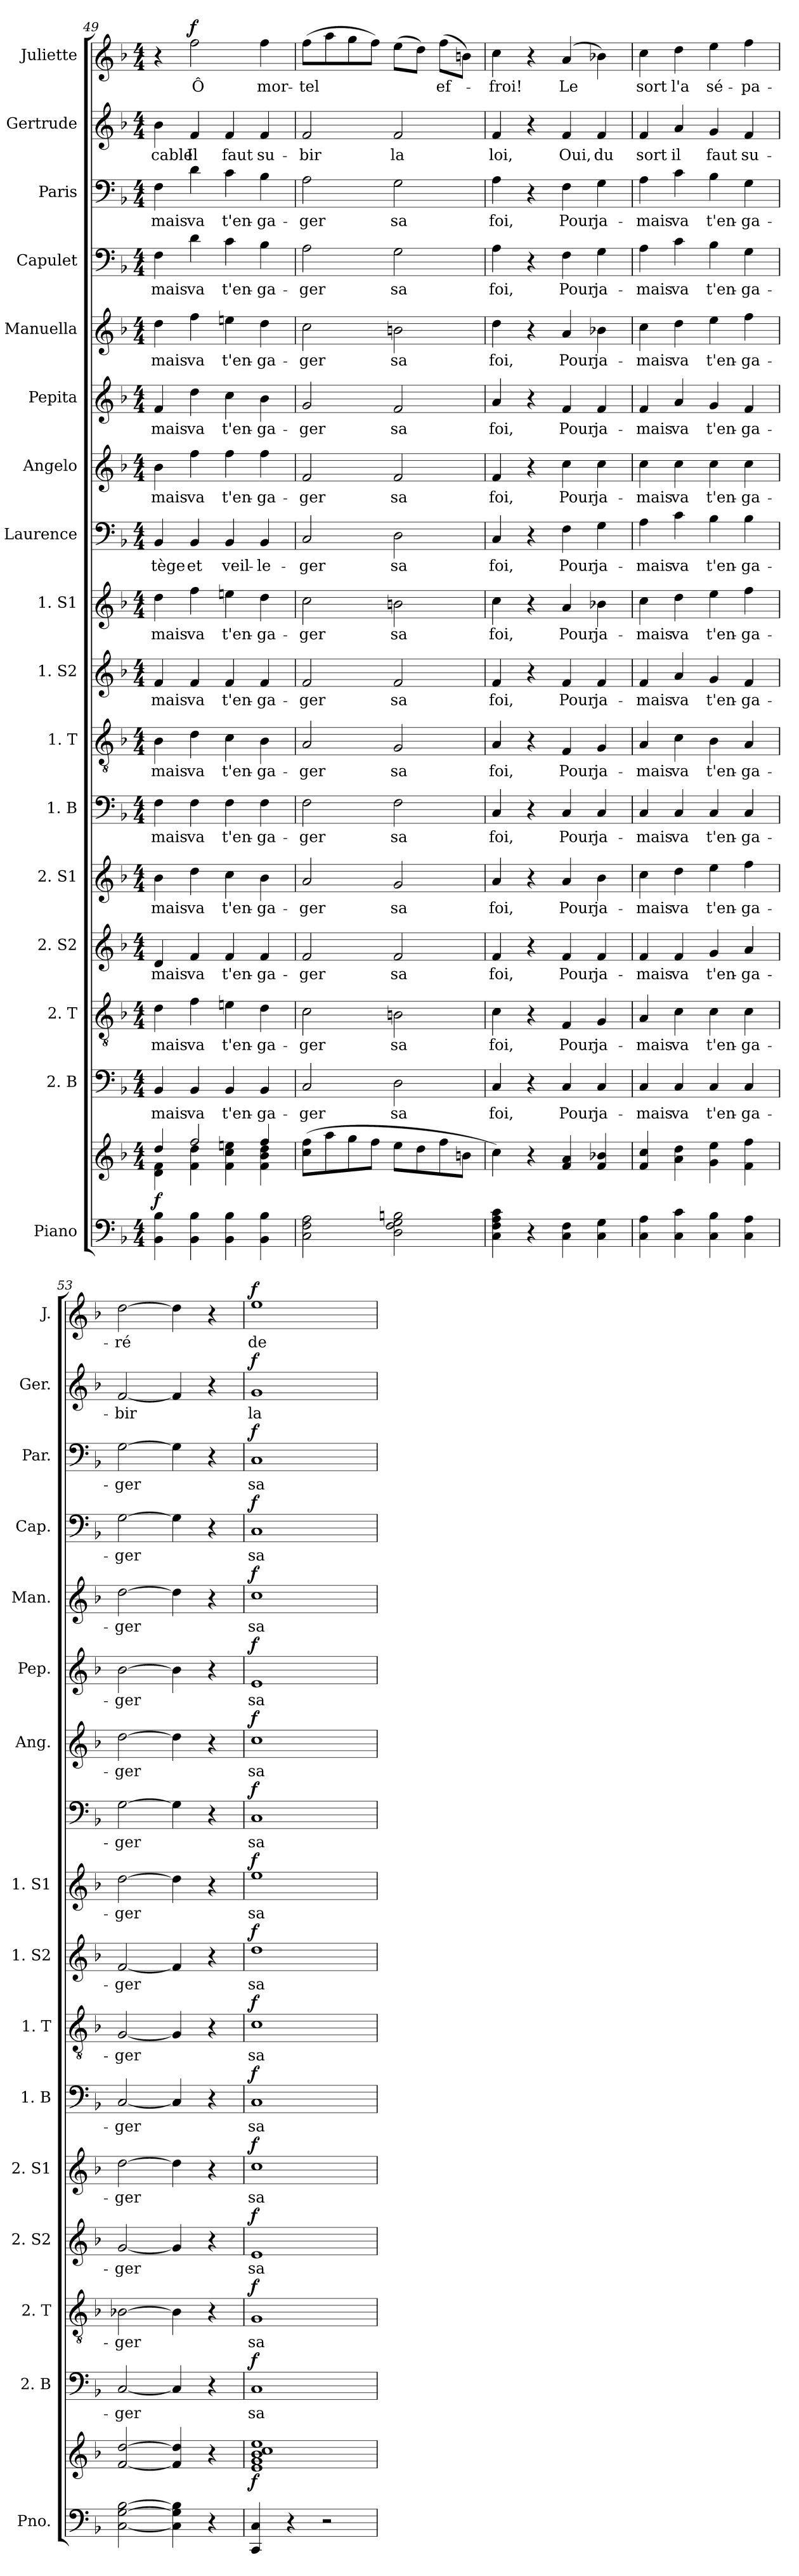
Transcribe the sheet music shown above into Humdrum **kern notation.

**kern	**kern	**dynam	**kern	**text	**dynam	**kern	**text	**dynam	**kern	**text	**dynam	**kern	**text	**dynam	**kern	**text	**dynam	**kern	**text	**dynam	**kern	**text	**dynam	**kern	**text	**dynam	**kern	**text	**dynam	**kern	**text	**dynam	**kern	**text	**dynam	**kern	**text	**dynam	**kern	**text	**dynam	**kern	**text	**dynam	**kern	**text	**dynam	**kern	**text	**dynam
*part17	*part17	*part17	*part16	*part16	*part16	*part15	*part15	*part15	*part14	*part14	*part14	*part13	*part13	*part13	*part12	*part12	*part12	*part11	*part11	*part11	*part10	*part10	*part10	*part9	*part9	*part9	*part8	*part8	*part8	*part7	*part7	*part7	*part6	*part6	*part6	*part5	*part5	*part5	*part4	*part4	*part4	*part3	*part3	*part3	*part2	*part2	*part2	*part1	*part1	*part1
*staff18	*staff17	*staff17/18	*staff16	*staff16	*staff16	*staff15	*staff15	*staff15	*staff14	*staff14	*staff14	*staff13	*staff13	*staff13	*staff12	*staff12	*staff12	*staff11	*staff11	*staff11	*staff10	*staff10	*staff10	*staff9	*staff9	*staff9	*staff8	*staff8	*staff8	*staff7	*staff7	*staff7	*staff6	*staff6	*staff6	*staff5	*staff5	*staff5	*staff4	*staff4	*staff4	*staff3	*staff3	*staff3	*staff2	*staff2	*staff2	*staff1	*staff1	*staff1
*I"Piano	*	*	*I"2. B	*	*	*I"2. T	*	*	*I"2. S2	*	*	*I"2. S1	*	*	*I"1. B	*	*	*I"1. T	*	*	*I"1. S2	*	*	*I"1. S1	*	*	*I"Laurence	*	*	*I"Angelo	*	*	*I"Pepita	*	*	*I"Manuella	*	*	*I"Capulet	*	*	*I"Paris	*	*	*I"Gertrude	*	*	*I"Juliette	*	*
*I'Pno.	*	*	*I'2. B	*	*	*I'2. T	*	*	*I'2. S2	*	*	*I'2. S1	*	*	*I'1. B	*	*	*I'1. T	*	*	*I'1. S2	*	*	*I'1. S1	*	*	*	*	*	*I'Ang.	*	*	*I'Pep.	*	*	*I'Man.	*	*	*I'Cap.	*	*	*I'Par.	*	*	*I'Ger.	*	*	*I'J.	*	*
*clefF4	*clefG2	*	*clefF4	*	*	*clefGv2	*	*	*clefG2	*	*	*clefG2	*	*	*clefF4	*	*	*clefGv2	*	*	*clefG2	*	*	*clefG2	*	*	*clefF4	*	*	*clefG2	*	*	*clefG2	*	*	*clefG2	*	*	*clefF4	*	*	*clefF4	*	*	*clefG2	*	*	*clefG2	*	*
*k[b-]	*k[b-]	*	*k[b-]	*	*	*k[b-]	*	*	*k[b-]	*	*	*k[b-]	*	*	*k[b-]	*	*	*k[b-]	*	*	*k[b-]	*	*	*k[b-]	*	*	*k[b-]	*	*	*k[b-]	*	*	*k[b-]	*	*	*k[b-]	*	*	*k[b-]	*	*	*k[b-]	*	*	*k[b-]	*	*	*k[b-]	*	*
*M4/4	*M4/4	*	*M4/4	*	*	*M4/4	*	*	*M4/4	*	*	*M4/4	*	*	*M4/4	*	*	*M4/4	*	*	*M4/4	*	*	*M4/4	*	*	*M4/4	*	*	*M4/4	*	*	*M4/4	*	*	*M4/4	*	*	*M4/4	*	*	*M4/4	*	*	*M4/4	*	*	*M4/4	*	*
=49	=49	=49	=49	=49	=49	=49	=49	=49	=49	=49	=49	=49	=49	=49	=49	=49	=49	=49	=49	=49	=49	=49	=49	=49	=49	=49	=49	=49	=49	=49	=49	=49	=49	=49	=49	=49	=49	=49	=49	=49	=49	=49	=49	=49	=49	=49	=49	=49	=49	=49
*	*^	*	*	*	*	*	*	*	*	*	*	*	*	*	*	*	*	*	*	*	*	*	*	*	*	*	*	*	*	*	*	*	*	*	*	*	*	*	*	*	*	*	*	*	*	*	*	*	*	*
!	!	!	!LO:DY:b	!	!LO:LY:b	!	!	!LO:LY:b	!	!	!LO:LY:b	!	!	!LO:LY:b	!	!	!LO:LY:b	!	!	!LO:LY:b	!	!	!LO:LY:b	!	!	!LO:LY:b	!	!	!LO:LY:b	!	!	!LO:LY:b	!	!	!LO:LY:b	!	!	!LO:LY:b	!	!	!LO:LY:b	!	!	!LO:LY:b	!	!	!LO:LY:b	!	!	!	!
4BB-\ 4B-\	4dd/	4d\ 4f\	f	4BB-/	-mais	.	4d\	-mais	.	4d/	-mais	.	4b-\	-mais	.	4F\	-mais	.	4B-\	-mais	.	4f/	-mais	.	4dd\	-mais	.	4BB-/	-tège	.	4b-\	-mais	.	4f/	-mais	.	4dd\	-mais	.	4F\	-mais	.	4F\	-mais	.	4b-\	-cable	.	4r	.	.
!	!	!	!	!	!LO:LY:b	!	!	!LO:LY:b	!	!	!LO:LY:b	!	!	!LO:LY:b	!	!	!LO:LY:b	!	!	!LO:LY:b	!	!	!LO:LY:b	!	!	!LO:LY:b	!	!	!LO:LY:b	!	!	!LO:LY:b	!	!	!LO:LY:b	!	!	!LO:LY:b	!	!	!LO:LY:b	!	!	!LO:LY:b	!	!	!LO:LY:b	!	!	!LO:LY:b	!LO:DY:a
4BB-\ 4B-\	2ff/	4f\ 4dd\	.	4BB-/	va	.	4f\	va	.	4f/	va	.	4dd\	va	.	4F\	va	.	4d\	va	.	4f/	va	.	4ff\	va	.	4BB-/	et	.	4ff\	va	.	4dd\	va	.	4ff\	va	.	4d\	va	.	4d\	va	.	4f/	Il	.	2ff\	Ô	f
!	!	!	!	!	!LO:LY:b	!	!	!LO:LY:b	!	!	!LO:LY:b	!	!	!LO:LY:b	!	!	!LO:LY:b	!	!	!LO:LY:b	!	!	!LO:LY:b	!	!	!LO:LY:b	!	!	!LO:LY:b	!	!	!LO:LY:b	!	!	!LO:LY:b	!	!	!LO:LY:b	!	!	!LO:LY:b	!	!	!LO:LY:b	!	!	!LO:LY:b	!	!	!	!
4BB-\ 4B-\	.	4f\ 4cc\ 4een\	.	4BB-/	t'en-	.	4en\	t'en-	.	4f/	t'en-	.	4cc\	t'en-	.	4F\	t'en-	.	4c\	t'en-	.	4f/	t'en-	.	4een\	t'en-	.	4BB-/	veil-	.	4ff\	t'en-	.	4cc\	t'en-	.	4een\	t'en-	.	4c\	t'en-	.	4c\	t'en-	.	4f/	faut	.	.	.	.
!	!	!	!	!	!LO:LY:b	!	!	!LO:LY:b	!	!	!LO:LY:b	!	!	!LO:LY:b	!	!	!LO:LY:b	!	!	!LO:LY:b	!	!	!LO:LY:b	!	!	!LO:LY:b	!	!	!LO:LY:b	!	!	!LO:LY:b	!	!	!LO:LY:b	!	!	!LO:LY:b	!	!	!LO:LY:b	!	!	!LO:LY:b	!	!	!LO:LY:b	!	!	!LO:LY:b	!
4BB-\ 4B-\	4ff/	4f\ 4b-\ 4dd\	.	4BB-/	-ga-	.	4d\	-ga-	.	4f/	-ga-	.	4b-\	-ga-	.	4F\	-ga-	.	4B-\	-ga-	.	4f/	-ga-	.	4dd\	-ga-	.	4BB-/	-le-	.	4ff\	-ga-	.	4b-\	-ga-	.	4dd\	-ga-	.	4B-\	-ga-	.	4B-\	-ga-	.	4f/	su-	.	4ff\	mor-	.
!!LO:PB:g=z
=50	=50	=50	=50	=50	=50	=50	=50	=50	=50	=50	=50	=50	=50	=50	=50	=50	=50	=50	=50	=50	=50	=50	=50	=50	=50	=50	=50	=50	=50	=50	=50	=50	=50	=50	=50	=50	=50	=50	=50	=50	=50	=50	=50	=50	=50	=50	=50	=50	=50	=50	=50
!	!	!	!	!	!LO:LY:b	!	!	!LO:LY:b	!	!	!LO:LY:b	!	!	!LO:LY:b	!	!	!LO:LY:b	!	!	!LO:LY:b	!	!	!LO:LY:b	!	!	!LO:LY:b	!	!	!LO:LY:b	!	!	!LO:LY:b	!	!	!LO:LY:b	!	!	!LO:LY:b	!	!	!LO:LY:b	!	!	!LO:LY:b	!	!	!LO:LY:b	!	!	!LO:LY:b	!
*	*v	*v	*	*	*	*	*	*	*	*	*	*	*	*	*	*	*	*	*	*	*	*	*	*	*	*	*	*	*	*	*	*	*	*	*	*	*	*	*	*	*	*	*	*	*	*	*	*	*	*	*
2C\ 2F\ 2A\	(>8cc\ 8ff\L	.	2C/	-ger	.	2c\	-ger	.	2f/	-ger	.	2a/	-ger	.	2F\	-ger	.	2A/	-ger	.	2f/	-ger	.	2cc\	-ger	.	2C/	-ger	.	2f/	-ger	.	2g/	-ger	.	2cc\	-ger	.	2A\	-ger	.	2A\	-ger	.	2f/	-bir	.	(>8ff\L	-tel	.
.	8aa\	.	.	.	.	.	.	.	.	.	.	.	.	.	.	.	.	.	.	.	.	.	.	.	.	.	.	.	.	.	.	.	.	.	.	.	.	.	.	.	.	.	.	.	.	.	.	8aa\	.	.
.	8gg\	.	.	.	.	.	.	.	.	.	.	.	.	.	.	.	.	.	.	.	.	.	.	.	.	.	.	.	.	.	.	.	.	.	.	.	.	.	.	.	.	.	.	.	.	.	.	8gg\	.	.
.	8ff\J	.	.	.	.	.	.	.	.	.	.	.	.	.	.	.	.	.	.	.	.	.	.	.	.	.	.	.	.	.	.	.	.	.	.	.	.	.	.	.	.	.	.	.	.	.	.	8ff\J)	.	.
!	!	!	!	!LO:LY:b	!	!	!LO:LY:b	!	!	!LO:LY:b	!	!	!LO:LY:b	!	!	!LO:LY:b	!	!	!LO:LY:b	!	!	!LO:LY:b	!	!	!LO:LY:b	!	!	!LO:LY:b	!	!	!LO:LY:b	!	!	!LO:LY:b	!	!	!LO:LY:b	!	!	!LO:LY:b	!	!	!LO:LY:b	!	!	!LO:LY:b	!	!	!	!
2D\ 2F\ 2G\ 2Bn\	8ee\L	.	2D\	sa	.	2Bn\	sa	.	2f/	sa	.	2g/	sa	.	2F\	sa	.	2G/	sa	.	2f/	sa	.	2bn\	sa	.	2D\	sa	.	2f/	sa	.	2f/	sa	.	2bn\	sa	.	2G\	sa	.	2G\	sa	.	2f/	la	.	(>8ee\L	.	.
.	8dd\	.	.	.	.	.	.	.	.	.	.	.	.	.	.	.	.	.	.	.	.	.	.	.	.	.	.	.	.	.	.	.	.	.	.	.	.	.	.	.	.	.	.	.	.	.	.	8dd\J)	.	.
!	!	!	!	!	!	!	!	!	!	!	!	!	!	!	!	!	!	!	!	!	!	!	!	!	!	!	!	!	!	!	!	!	!	!	!	!	!	!	!	!	!	!	!	!	!	!	!	!	!LO:LY:b	!
.	8ff\	.	.	.	.	.	.	.	.	.	.	.	.	.	.	.	.	.	.	.	.	.	.	.	.	.	.	.	.	.	.	.	.	.	.	.	.	.	.	.	.	.	.	.	.	.	.	(>8ff\L	ef-	.
.	8bn\J	.	.	.	.	.	.	.	.	.	.	.	.	.	.	.	.	.	.	.	.	.	.	.	.	.	.	.	.	.	.	.	.	.	.	.	.	.	.	.	.	.	.	.	.	.	.	8bn\J)	.	.
=51	=51	=51	=51	=51	=51	=51	=51	=51	=51	=51	=51	=51	=51	=51	=51	=51	=51	=51	=51	=51	=51	=51	=51	=51	=51	=51	=51	=51	=51	=51	=51	=51	=51	=51	=51	=51	=51	=51	=51	=51	=51	=51	=51	=51	=51	=51	=51	=51	=51	=51
!	!	!	!	!LO:LY:b	!	!	!LO:LY:b	!	!	!LO:LY:b	!	!	!LO:LY:b	!	!	!LO:LY:b	!	!	!LO:LY:b	!	!	!LO:LY:b	!	!	!LO:LY:b	!	!	!LO:LY:b	!	!	!LO:LY:b	!	!	!LO:LY:b	!	!	!LO:LY:b	!	!	!LO:LY:b	!	!	!LO:LY:b	!	!	!LO:LY:b	!	!	!LO:LY:b	!
4C\ 4F\ 4A\ 4c\	4cc\)	.	4C/	foi,	.	4c\	foi,	.	4f/	foi,	.	4a/	foi,	.	4C/	foi,	.	4A/	foi,	.	4f/	foi,	.	4cc\	foi,	.	4C/	foi,	.	4f/	foi,	.	4a/	foi,	.	4dd\	foi,	.	4A\	foi,	.	4A\	foi,	.	4f/	loi,	.	4cc\	-froi!	.
4r	4r	.	4r	.	.	4r	.	.	4r	.	.	4r	.	.	4r	.	.	4r	.	.	4r	.	.	4r	.	.	4r	.	.	4r	.	.	4r	.	.	4r	.	.	4r	.	.	4r	.	.	4r	.	.	4r	.	.
!	!	!	!	!LO:LY:b	!	!	!LO:LY:b	!	!	!LO:LY:b	!	!	!LO:LY:b	!	!	!LO:LY:b	!	!	!LO:LY:b	!	!	!LO:LY:b	!	!	!LO:LY:b	!	!	!LO:LY:b	!	!	!LO:LY:b	!	!	!LO:LY:b	!	!	!LO:LY:b	!	!	!LO:LY:b	!	!	!LO:LY:b	!	!	!LO:LY:b	!	!	!LO:LY:b	!
4C\ 4F\	4f/ 4a/	.	4C/	Pour	.	4F/	Pour	.	4f/	Pour	.	4a/	Pour	.	4C/	Pour	.	4F/	Pour	.	4f/	Pour	.	4a/	Pour	.	4F\	Pour	.	4cc\	Pour	.	4f/	Pour	.	4a/	Pour	.	4F\	Pour	.	4F\	Pour	.	4f/	Oui,	.	(>4a/	Le	.
!	!	!	!	!LO:LY:b	!	!	!LO:LY:b	!	!	!LO:LY:b	!	!	!LO:LY:b	!	!	!LO:LY:b	!	!	!LO:LY:b	!	!	!LO:LY:b	!	!	!LO:LY:b	!	!	!LO:LY:b	!	!	!LO:LY:b	!	!	!LO:LY:b	!	!	!LO:LY:b	!	!	!LO:LY:b	!	!	!LO:LY:b	!	!	!LO:LY:b	!	!	!	!
4C\ 4G\	4f/ 4b-X/	.	4C/	ja-	.	4G/	ja-	.	4f/	ja-	.	4b-\	ja-	.	4C/	ja-	.	4G/	ja-	.	4f/	ja-	.	4b-X\	ja-	.	4G\	ja-	.	4cc\	ja-	.	4f/	ja-	.	4b-X\	ja-	.	4G\	ja-	.	4G\	ja-	.	4f/	du	.	4b-X\)	.	.
=52	=52	=52	=52	=52	=52	=52	=52	=52	=52	=52	=52	=52	=52	=52	=52	=52	=52	=52	=52	=52	=52	=52	=52	=52	=52	=52	=52	=52	=52	=52	=52	=52	=52	=52	=52	=52	=52	=52	=52	=52	=52	=52	=52	=52	=52	=52	=52	=52	=52	=52
!	!	!	!	!LO:LY:b	!	!	!LO:LY:b	!	!	!LO:LY:b	!	!	!LO:LY:b	!	!	!LO:LY:b	!	!	!LO:LY:b	!	!	!LO:LY:b	!	!	!LO:LY:b	!	!	!LO:LY:b	!	!	!LO:LY:b	!	!	!LO:LY:b	!	!	!LO:LY:b	!	!	!LO:LY:b	!	!	!LO:LY:b	!	!	!LO:LY:b	!	!	!LO:LY:b	!
4C\ 4A\	4f/ 4cc/	.	4C/	-mais	.	4A/	-mais	.	4f/	-mais	.	4cc\	-mais	.	4C/	-mais	.	4A/	-mais	.	4f/	-mais	.	4cc\	-mais	.	4A\	-mais	.	4cc\	-mais	.	4f/	-mais	.	4cc\	-mais	.	4A\	-mais	.	4A\	-mais	.	4f/	sort	.	4cc\	sort	.
!	!	!	!	!LO:LY:b	!	!	!LO:LY:b	!	!	!LO:LY:b	!	!	!LO:LY:b	!	!	!LO:LY:b	!	!	!LO:LY:b	!	!	!LO:LY:b	!	!	!LO:LY:b	!	!	!LO:LY:b	!	!	!LO:LY:b	!	!	!LO:LY:b	!	!	!LO:LY:b	!	!	!LO:LY:b	!	!	!LO:LY:b	!	!	!LO:LY:b	!	!	!LO:LY:b	!
4C\ 4c\	4a\ 4dd\	.	4C/	va	.	4c\	va	.	4f/	va	.	4dd\	va	.	4C/	va	.	4c\	va	.	4a/	va	.	4dd\	va	.	4c\	va	.	4cc\	va	.	4a/	va	.	4dd\	va	.	4c\	va	.	4c\	va	.	4a/	il	.	4dd\	l'a	.
!	!	!	!	!LO:LY:b	!	!	!LO:LY:b	!	!	!LO:LY:b	!	!	!LO:LY:b	!	!	!LO:LY:b	!	!	!LO:LY:b	!	!	!LO:LY:b	!	!	!LO:LY:b	!	!	!LO:LY:b	!	!	!LO:LY:b	!	!	!LO:LY:b	!	!	!LO:LY:b	!	!	!LO:LY:b	!	!	!LO:LY:b	!	!	!LO:LY:b	!	!	!LO:LY:b	!
4C\ 4B-\	4g\ 4ee\	.	4C/	t'en-	.	4c\	t'en-	.	4g/	t'en-	.	4ee\	t'en-	.	4C/	t'en-	.	4B-\	t'en-	.	4g/	t'en-	.	4ee\	t'en-	.	4B-\	t'en-	.	4cc\	t'en-	.	4g/	t'en-	.	4ee\	t'en-	.	4B-\	t'en-	.	4B-\	t'en-	.	4g/	faut	.	4ee\	sé-	.
!	!	!	!	!LO:LY:b	!	!	!LO:LY:b	!	!	!LO:LY:b	!	!	!LO:LY:b	!	!	!LO:LY:b	!	!	!LO:LY:b	!	!	!LO:LY:b	!	!	!LO:LY:b	!	!	!LO:LY:b	!	!	!LO:LY:b	!	!	!LO:LY:b	!	!	!LO:LY:b	!	!	!LO:LY:b	!	!	!LO:LY:b	!	!	!LO:LY:b	!	!	!LO:LY:b	!
4C\ 4A\	4f\ 4ff\	.	4C/	-ga-	.	4c\	-ga-	.	4a/	-ga-	.	4ff\	-ga-	.	4C/	-ga-	.	4A/	-ga-	.	4f/	-ga-	.	4ff\	-ga-	.	4B-\	-ga-	.	4cc\	-ga-	.	4f/	-ga-	.	4ff\	-ga-	.	4G\	-ga-	.	4G\	-ga-	.	4f/	su-	.	4ff\	-pa-	.
=53	=53	=53	=53	=53	=53	=53	=53	=53	=53	=53	=53	=53	=53	=53	=53	=53	=53	=53	=53	=53	=53	=53	=53	=53	=53	=53	=53	=53	=53	=53	=53	=53	=53	=53	=53	=53	=53	=53	=53	=53	=53	=53	=53	=53	=53	=53	=53	=53	=53	=53
!	!	!	!	!LO:LY:b	!	!	!LO:LY:b	!	!	!LO:LY:b	!	!	!LO:LY:b	!	!	!LO:LY:b	!	!	!LO:LY:b	!	!	!LO:LY:b	!	!	!LO:LY:b	!	!	!LO:LY:b	!	!	!LO:LY:b	!	!	!LO:LY:b	!	!	!LO:LY:b	!	!	!LO:LY:b	!	!	!LO:LY:b	!	!	!LO:LY:b	!	!	!LO:LY:b	!
[2C\ [2G\ [2B-\	[2f/ [2dd/	.	[2C/	-ger	.	[2B-X\	-ger	.	[2g/	-ger	.	[2dd\	-ger	.	[2C/	-ger	.	[2G/	-ger	.	[2f/	-ger	.	[2dd\	-ger	.	[2G\	-ger	.	[2dd\	-ger	.	[2b-\	-ger	.	[2dd\	-ger	.	[2G\	-ger	.	[2G\	-ger	.	[2f/	-bir	.	[2dd\	-ré	.
4C\] 4G\] 4B-\]	4f/] 4dd/]	.	4C/]	.	.	4B-\]	.	.	4g/]	.	.	4dd\]	.	.	4C/]	.	.	4G/]	.	.	4f/]	.	.	4dd\]	.	.	4G\]	.	.	4dd\]	.	.	4b-\]	.	.	4dd\]	.	.	4G\]	.	.	4G\]	.	.	4f/]	.	.	4dd\]	.	.
4r	4r	.	4r	.	.	4r	.	.	4r	.	.	4r	.	.	4r	.	.	4r	.	.	4r	.	.	4r	.	.	4r	.	.	4r	.	.	4r	.	.	4r	.	.	4r	.	.	4r	.	.	4r	.	.	4r	.	.
=54	=54	=54	=54	=54	=54	=54	=54	=54	=54	=54	=54	=54	=54	=54	=54	=54	=54	=54	=54	=54	=54	=54	=54	=54	=54	=54	=54	=54	=54	=54	=54	=54	=54	=54	=54	=54	=54	=54	=54	=54	=54	=54	=54	=54	=54	=54	=54	=54	=54	=54
!	!	!LO:DY:b	!	!LO:LY:b	!LO:DY:a	!	!LO:LY:b	!LO:DY:a	!	!LO:LY:b	!LO:DY:a	!	!LO:LY:b	!LO:DY:a	!	!LO:LY:b	!LO:DY:a	!	!LO:LY:b	!LO:DY:a	!	!LO:LY:b	!LO:DY:a	!	!LO:LY:b	!LO:DY:a	!	!LO:LY:b	!LO:DY:a	!	!LO:LY:b	!LO:DY:a	!	!LO:LY:b	!LO:DY:a	!	!LO:LY:b	!LO:DY:a	!	!LO:LY:b	!LO:DY:a	!	!LO:LY:b	!LO:DY:a	!	!LO:LY:b	!LO:DY:a	!	!LO:LY:b	!LO:DY:a
4CC/ 4C/	1e 1g 1b- 1cc 1ee	f	1C	sa	f	1G	sa	f	1e	sa	f	1cc	sa	f	1C	sa	f	1c	sa	f	1dd	sa	f	1ee	sa	f	1C	sa	f	1cc	sa	f	1e	sa	f	1cc	sa	f	1C	sa	f	1C	sa	f	1g	la	f	1ee	de	f
4r	.	.	.	.	.	.	.	.	.	.	.	.	.	.	.	.	.	.	.	.	.	.	.	.	.	.	.	.	.	.	.	.	.	.	.	.	.	.	.	.	.	.	.	.	.	.	.	.	.	.
2r	.	.	.	.	.	.	.	.	.	.	.	.	.	.	.	.	.	.	.	.	.	.	.	.	.	.	.	.	.	.	.	.	.	.	.	.	.	.	.	.	.	.	.	.	.	.	.	.	.	.
=	=	=	=	=	=	=	=	=	=	=	=	=	=	=	=	=	=	=	=	=	=	=	=	=	=	=	=	=	=	=	=	=	=	=	=	=	=	=	=	=	=	=	=	=	=	=	=	=	=	=
*-	*-	*-	*-	*-	*-	*-	*-	*-	*-	*-	*-	*-	*-	*-	*-	*-	*-	*-	*-	*-	*-	*-	*-	*-	*-	*-	*-	*-	*-	*-	*-	*-	*-	*-	*-	*-	*-	*-	*-	*-	*-	*-	*-	*-	*-	*-	*-	*-	*-	*-
